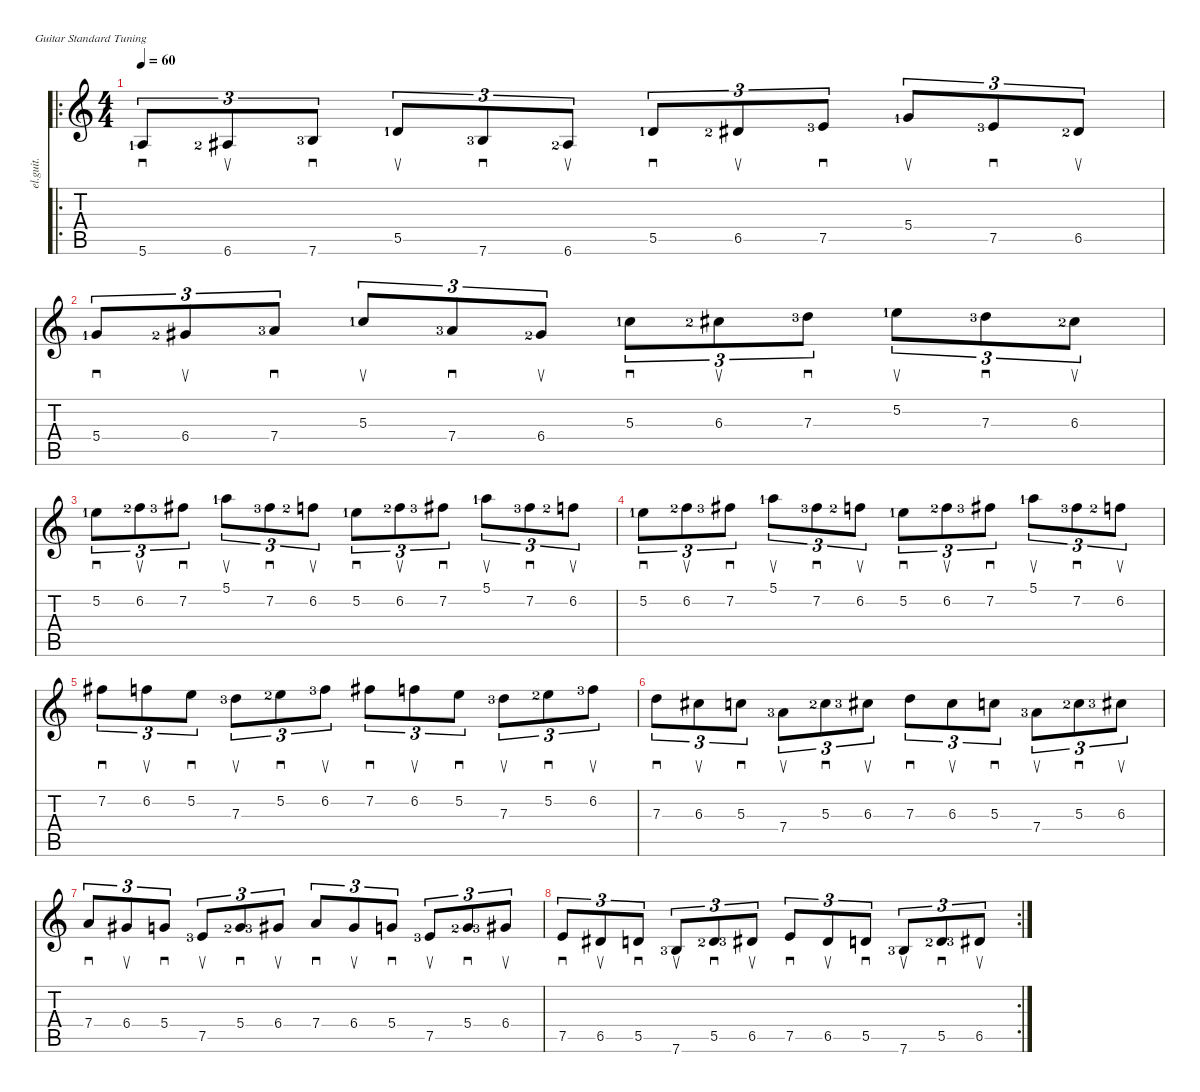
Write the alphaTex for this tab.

\defaultSystemsLayout 4
\hideDynamics
\bracketExtendMode nobrackets
\track ("Clean Guitar" "el.guit.") {instrument electricguitarclean}
\staff {score tabs}
\tuning (E4 B3 G3 D3 A2 E2)
\ro
\ts (4 4)
\tempo 60
\clef g2
\scale
0.429301
\ks c
5.6{lf 2}.8{sd tu (3 2) dy mf instrument electricguitarclean beam Up} 6.6{lf 3 acc #}.8{su tu (3 2) beam Up} 7.6{lf 4}.8{sd tu (3 2) beam Up} 5.5{lf 2}.8{su tu (3 2) beam Up} 7.6{lf 4}.8{sd tu (3 2) beam Up} 6.6{lf 3 acc #}.8{su tu (3 2) beam Up} 5.5{lf 2}.8{sd tu (3 2) beam Up} 6.5{lf 3 acc #}.8{su tu (3 2) beam Up} 7.5{lf 4}.8{sd tu (3 2) beam Up} 5.4{lf 2}.8{su tu (3 2) beam Up} 7.5{lf 4}.8{sd tu (3 2) beam Up} 6.5{lf 3 acc #}.8{su tu (3 2) beam Up} |
\scale
0.351773 5.4{lf 2}.8{sd tu (3 2) beam Up} 6.4{lf 3 acc #}.8{su tu (3 2) beam Up} 7.4{lf 4}.8{sd tu (3 2) beam Up} 5.3{lf 2}.8{su tu (3 2) beam Up} 7.4{lf 4}.8{sd tu (3 2) beam Up} 6.4{lf 3 acc #}.8{su tu (3 2) beam Up} 5.3{lf 2}.8{sd tu (3 2) beam Down} 6.3{lf 3 acc #}.8{su tu (3 2) beam Down} 7.3{lf 4}.8{sd tu (3 2) beam Down} 5.2{lf 2}.8{su tu (3 2) beam Down} 7.3{lf 4}.8{sd tu (3 2) beam Down} 6.3{lf 3 acc #}.8{su tu (3 2) beam Down} |
5.2{lf 2}.8{sd tu (3 2) beam Down} 6.2{lf 3}.8{su tu (3 2) beam Down} 7.2{lf 4 acc #}.8{sd tu (3 2) beam Down} 5.1{lf 2}.8{su tu (3 2) beam Down} 7.2{lf 4 acc #}.8{sd tu (3 2) beam Down} 6.2{lf 3}.8{su tu (3 2) beam Down} 5.2{lf 2}.8{sd tu (3 2) beam Down} 6.2{lf 3}.8{su tu (3 2) beam Down} 7.2{lf 4 acc #}.8{sd tu (3 2) beam Down} 5.1{lf 2}.8{su tu (3 2) beam Down} 7.2{lf 4 acc #}.8{sd tu (3 2) beam Down} 6.2{lf 3}.8{su tu (3 2) beam Down} |
5.2{lf 2}.8{sd tu (3 2) beam Down} 6.2{lf 3}.8{su tu (3 2) beam Down} 7.2{lf 4 acc #}.8{sd tu (3 2) beam Down} 5.1{lf 2}.8{su tu (3 2) beam Down} 7.2{lf 4 acc #}.8{sd tu (3 2) beam Down} 6.2{lf 3}.8{su tu (3 2) beam Down} 5.2{lf 2}.8{sd tu (3 2) beam Down} 6.2{lf 3}.8{su tu (3 2) beam Down} 7.2{lf 4 acc #}.8{sd tu (3 2) beam Down} 5.1{lf 2}.8{su tu (3 2) beam Down} 7.2{lf 4 acc #}.8{sd tu (3 2) beam Down} 6.2{lf 3}.8{su tu (3 2) beam Down} |
7.2{acc #}.8{sd tu (3 2) beam Down} 6.2.8{su tu (3 2) beam Down} 5.2.8{sd tu (3 2) beam Down} 7.3{lf 4}.8{su tu (3 2) beam Down} 5.2{lf 3}.8{sd tu (3 2) beam Down} 6.2{lf 4}.8{su tu (3 2) beam Down} 7.2{acc #}.8{sd tu (3 2) beam Down} 6.2.8{su tu (3 2) beam Down} 5.2.8{sd tu (3 2) beam Down} 7.3{lf 4}.8{su tu (3 2) beam Down} 5.2{lf 3}.8{sd tu (3 2) beam Down} 6.2{lf 4}.8{su tu (3 2) beam Down} |
7.3.8{sd tu (3 2) beam Down} 6.3{acc #}.8{su tu (3 2) beam Down} 5.3.8{sd tu (3 2) beam Down} 7.4{lf 4}.8{su tu (3 2) beam Down} 5.3{lf 3}.8{sd tu (3 2) beam Down} 6.3{lf 4 acc #}.8{su tu (3 2) beam Down} 7.3.8{sd tu (3 2) beam Down} 6.3{acc #}.8{su tu (3 2) beam Down} 5.3.8{sd tu (3 2) beam Down} 7.4{lf 4}.8{su tu (3 2) beam Down} 5.3{lf 3}.8{sd tu (3 2) beam Down} 6.3{lf 4 acc #}.8{su tu (3 2) beam Down} |
7.4.8{sd tu (3 2) beam Up} 6.4{acc #}.8{su tu (3 2) beam Up} 5.4.8{sd tu (3 2) beam Up} 7.5{lf 4}.8{su tu (3 2) beam Up} 5.4{lf 3}.8{sd tu (3 2) beam Up} 6.4{lf 4 acc #}.8{su tu (3 2) beam Up} 7.4.8{sd tu (3 2) beam Up} 6.4{acc #}.8{su tu (3 2) beam Up} 5.4.8{sd tu (3 2) beam Up} 7.5{lf 4}.8{su tu (3 2) beam Up} 5.4{lf 3}.8{sd tu (3 2) beam Up} 6.4{lf 4 acc #}.8{su tu (3 2) beam Up} |
\rc 2
7.5.8{sd tu (3 2) beam Up} 6.5{acc #}.8{su tu (3 2) beam Up} 5.5.8{sd tu (3 2) beam Up} 7.6{lf 4}.8{su tu (3 2) beam Up} 5.5{lf 3}.8{sd tu (3 2) beam Up} 6.5{lf 4 acc #}.8{su tu (3 2) beam Up} 7.5.8{sd tu (3 2) beam Up} 6.5{acc #}.8{su tu (3 2) beam Up} 5.5.8{sd tu (3 2) beam Up} 7.6{lf 4}.8{su tu (3 2) beam Up} 5.5{lf 3}.8{sd tu (3 2) beam Up} 6.5{lf 4 acc #}.8{su tu (3 2) beam Up}
